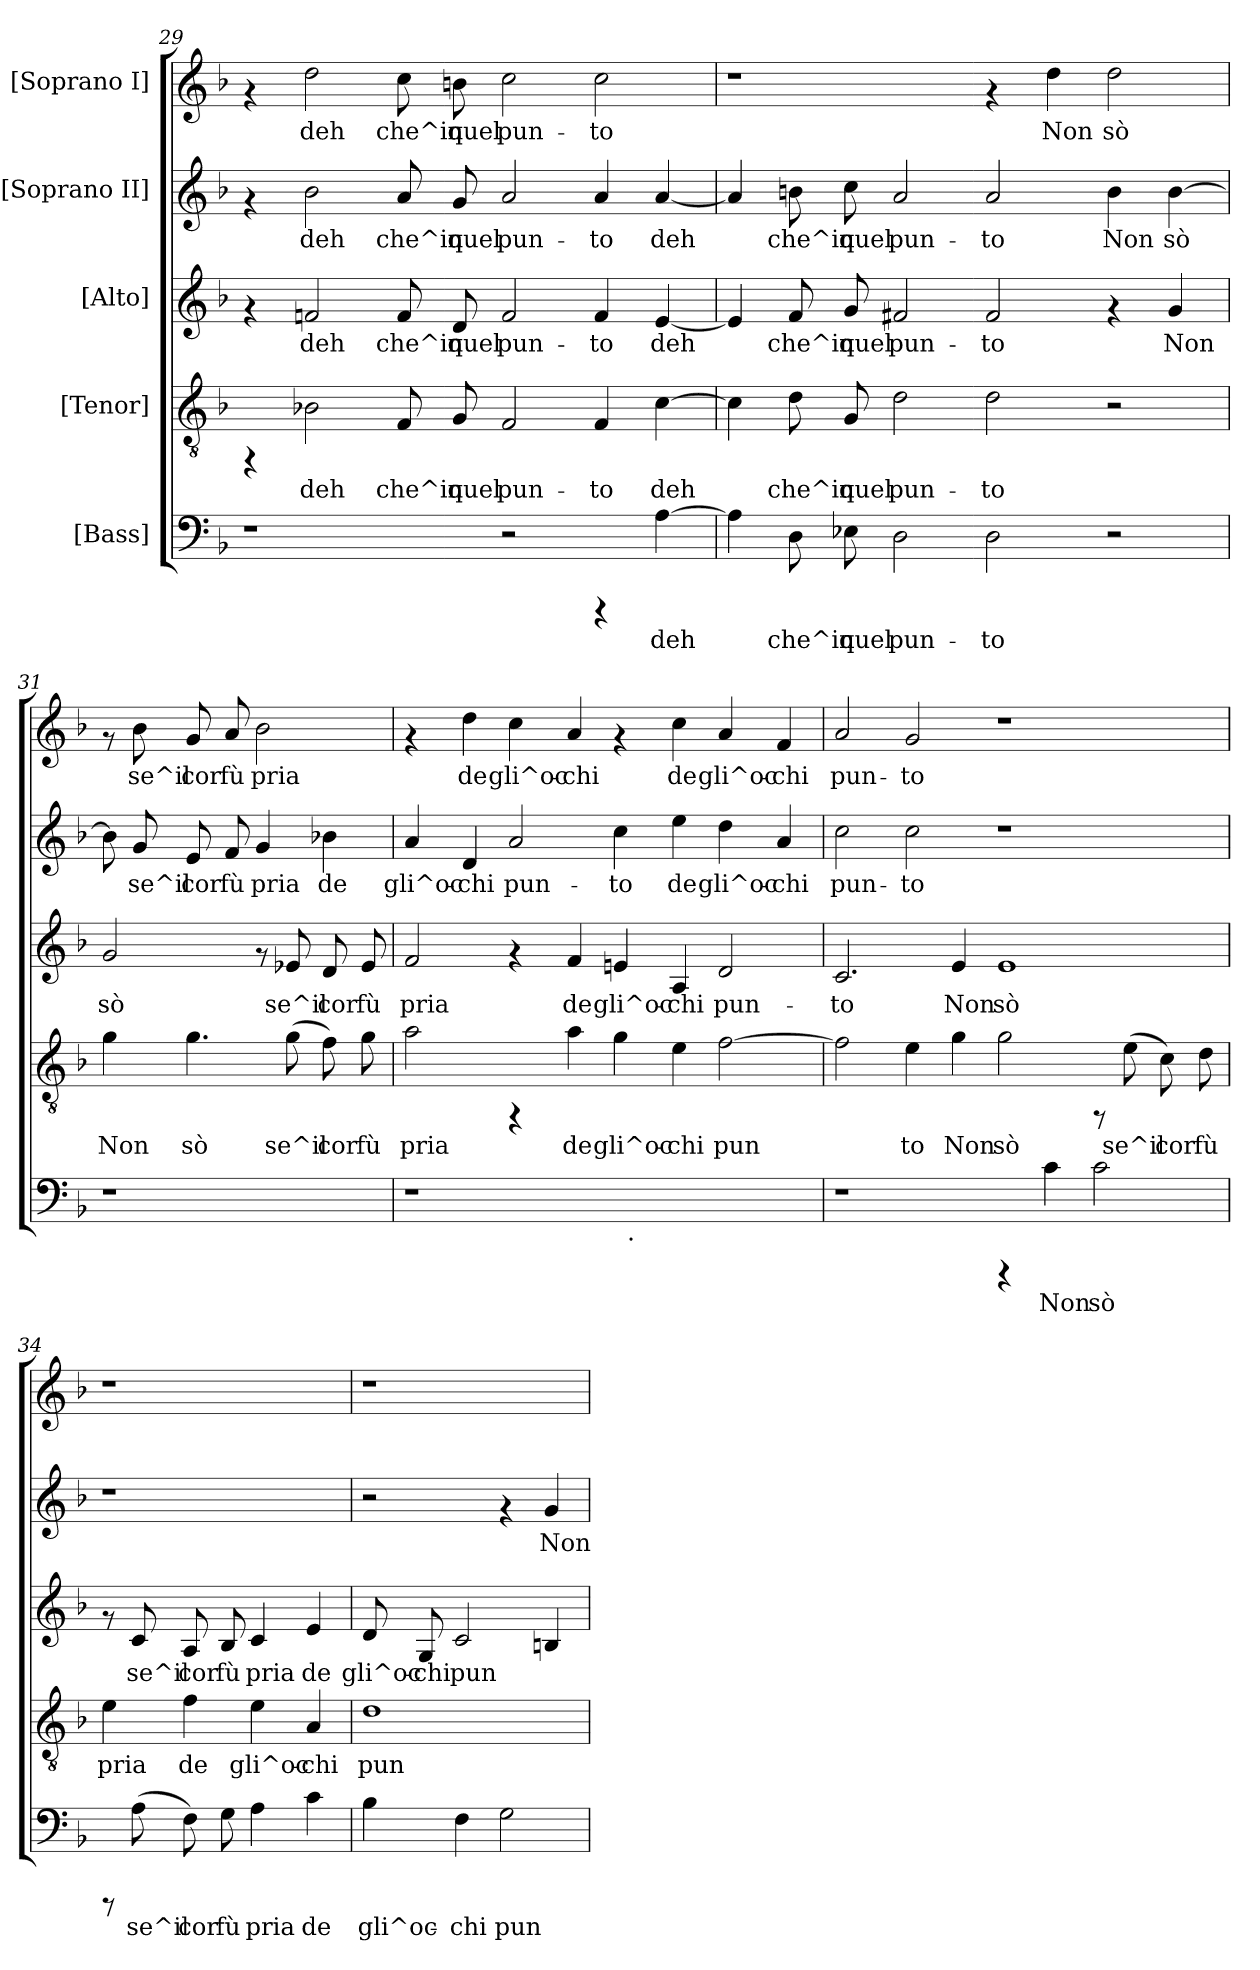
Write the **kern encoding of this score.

**kern	**text	**kern	**text	**kern	**text	**kern	**text	**kern	**text
*part5	*part5	*part4	*part4	*part3	*part3	*part2	*part2	*part1	*part1
*staff5	*staff5	*staff4	*staff4	*staff3	*staff3	*staff2	*staff2	*staff1	*staff1
*I"[Bass]	*	*I"[Tenor]	*	*I"[Alto]	*	*I"[Soprano II]	*	*I"[Soprano I]	*
!!LO:PB:g=z
*clefF4	*	*clefGv2	*	*clefG2	*	*clefG2	*	*clefG2	*
*k[b-]	*	*k[b-]	*	*k[b-]	*	*k[b-]	*	*k[b-]	*
*F:	*	*F:	*	*F:	*	*F:	*	*F:	*
=29	=29	=29	=29	=29	=29	=29	=29	=29	=29
1r	.	4rFF	.	4rf	.	4rf	.	4rf	.
!	!	!	!LO:LY:b:cj	!	!LO:LY:b:cj	!	!LO:LY:b:cj	!	!LO:LY:b:cj
.	.	2B-X\	deh	2fn/	deh	2b-\	deh	2dd\	deh
!	!	!	!LO:LY:b:cj	!	!LO:LY:b:cj	!	!LO:LY:b:cj	!	!LO:LY:b:cj
.	.	8F/	che^in	8f/	che^in	8a/	che^in	8cc\	che^in
!	!	!	!LO:LY:b:cj	!	!LO:LY:b:cj	!	!LO:LY:b:cj	!	!LO:LY:b:cj
.	.	8G/	quel	8d/	quel	8g/	quel	8bn\	quel
!	!	!	!LO:LY:b:cj	!	!LO:LY:b:cj	!	!LO:LY:b:cj	!	!LO:LY:b:cj
2r	.	2F/	pun-	2f/	pun-	2a/	pun-	2cc\	pun-
!	!	!	!LO:LY:b:cj	!	!LO:LY:b:cj	!	!LO:LY:b:cj	!	!LO:LY:b:cj
4rCCC	.	4F/	-to	4f/	-to	4a/	-to	2cc\	-to
!	!LO:LY:b:cj	!	!LO:LY:b:cj	!	!LO:LY:b:cj	!	!LO:LY:b:cj	!	!
[>4A\	deh	[>4c\	deh	[<4e/	deh	[<4a/	deh	.	.
=30	=30	=30	=30	=30	=30	=30	=30	=30	=30
!	!LO:LY:b:cj	!	!LO:LY:b:cj	!	!LO:LY:b:cj	!	!LO:LY:b:cj	!	!
4A\]	.	4c\]	.	4e/]	.	4a/]	.	1r	.
!	!LO:LY:b:cj	!	!LO:LY:b:cj	!	!LO:LY:b:cj	!	!LO:LY:b:cj	!	!
8D\	che^in	8d\	che^in	8f/	che^in	8bn\	che^in	.	.
!	!LO:LY:b:cj	!	!LO:LY:b:cj	!	!LO:LY:b:cj	!	!LO:LY:b:cj	!	!
8E-X\	quel	8G/	quel	8g/	quel	8cc\	quel	.	.
!	!LO:LY:b:cj	!	!LO:LY:b:cj	!	!LO:LY:b:cj	!	!LO:LY:b:cj	!	!
2D\	pun-	2d\	pun-	2f#X/	pun-	2a/	pun-	.	.
!	!LO:LY:b:cj	!	!LO:LY:b:cj	!	!LO:LY:b:cj	!	!LO:LY:b:cj	!	!
2D\	-to	2d\	-to	2f#/	-to	2a/	-to	4rf	.
!	!	!	!	!	!	!	!	!	!LO:LY:b:cj
.	.	.	.	.	.	.	.	4dd\	Non
!	!	!	!	!	!	!	!LO:LY:b:cj	!	!LO:LY:b:cj
2r	.	2r	.	4rf	.	4b\	Non	2dd\	sò
!	!	!	!	!	!LO:LY:b:cj	!	!LO:LY:b:cj	!	!
.	.	.	.	4g/	Non	[>4b\	sò	.	.
=31	=31	=31	=31	=31	=31	=31	=31	=31	=31
!	!	!	!LO:LY:b:cj	!	!LO:LY:b:cj	!	!LO:LY:b:cj	!	!
1r	.	4g\	Non	2g/	sò	8b\]	.	8rf	.
!	!	!	!	!	!	!	!LO:LY:b:cj	!	!LO:LY:b:cj
.	.	.	.	.	.	8g/	se^il	8b-\	se^il
!	!	!	!LO:LY:b:cj	!	!	!	!LO:LY:b:cj	!	!LO:LY:b:cj
.	.	4.g\	sò	.	.	8e/	cor	8g/	cor
!	!	!	!	!	!	!	!LO:LY:b:cj	!	!LO:LY:b:cj
.	.	.	.	.	.	8f/	fù	8a/	fù
!	!	!	!	!	!	!	!LO:LY:b:cj	!	!LO:LY:b:cj
.	.	.	.	8rf	.	4g/	pria	2b-\	pria
!	!	!	!LO:LY:b:cj	!	!LO:LY:b:cj	!	!	!	!
.	.	(<8g\	se^il	8e-X/	se^il	.	.	.	.
!	!	!	!LO:LY:b:cj	!	!LO:LY:b:cj	!	!LO:LY:b:cj	!	!
.	.	8f\)	cor	8d/	cor	4b-X\	de	.	.
!	!	!	!LO:LY:b:cj	!	!LO:LY:b:cj	!	!	!	!
.	.	8g\	fù	8e-/	fù	.	.	.	.
!!LO:PB:g=z
=32	=32	=32	=32	=32	=32	=32	=32	=32	=32
!	!	!	!LO:LY:b:cj	!	!LO:LY:b:cj	!	!LO:LY:b:cj	!	!
1r	.	2a\	pria	2f/	pria	4a/	gli^oc-	4rf	.
!	!	!	!	!	!	!	!LO:LY:b:cj	!	!LO:LY:b:cj
.	.	.	.	.	.	4d/	-chi	4dd\	de
!	!	!	!	!	!	!	!LO:LY:b:cj	!	!LO:LY:b:cj
.	.	4rFF	.	4rf	.	2a/	pun-	4cc\	gli^oc-
!	!	!	!LO:LY:b:cj	!	!LO:LY:b:cj	!	!	!	!LO:LY:b:cj
.	.	4a\	de	4f/	de	.	.	4a/	-chi
!	!	!	!LO:LY:b:cj	!	!LO:LY:b:cj	!	!LO:LY:b:cj	!	!
32ryy	.	4g\	gli^oc-	4en/	gli^oc-	4cc\	-to	4rf	.
!LO:TX:b:t=.	!	!	!	!	!	!	!	!	!
32%31ryy	.	.	.	.	.	.	.	.	.
!	!	!	!LO:LY:b:cj	!	!LO:LY:b:cj	!	!LO:LY:b:cj	!	!LO:LY:b:cj
.	.	4e\	-chi	4A/	-chi	4ee\	de	4cc\	de
!	!	!	!LO:LY:b:cj	!	!LO:LY:b:cj	!	!LO:LY:b:cj	!	!LO:LY:b:cj
.	.	[>2f\	pun-	2d/	pun-	4dd\	gli^oc-	4a/	gli^oc-
!	!	!	!	!	!	!	!LO:LY:b:cj	!	!LO:LY:b:cj
.	.	.	.	.	.	4a/	-chi	4f/	-chi
=33	=33	=33	=33	=33	=33	=33	=33	=33	=33
!	!	!	!LO:LY:b:cj	!	!LO:LY:b:cj	!	!LO:LY:b:cj	!	!LO:LY:b:cj
1r	.	2f\]	--	2.c/	-to	2cc\	pun-	2a/	pun-
!	!	!	!LO:LY:b:cj	!	!	!	!LO:LY:b:cj	!	!LO:LY:b:cj
.	.	4e\	-to	.	.	2cc\	-to	2g/	-to
!	!	!	!LO:LY:b:cj	!	!LO:LY:b:cj	!	!	!	!
.	.	4g\	Non	4e/	Non	.	.	.	.
!	!	!	!LO:LY:b:cj	!	!LO:LY:b:cj	!	!	!	!
4rCCC	.	2g\	sò	1e	sò	1r	.	1r	.
!	!LO:LY:b:cj	!	!	!	!	!	!	!	!
4c\	Non	.	.	.	.	.	.	.	.
!	!LO:LY:b:cj	!	!	!	!	!	!	!	!
2c\	sò	8rFF	.	.	.	.	.	.	.
!	!	!	!LO:LY:b:cj	!	!	!	!	!	!
.	.	(<8e\	se^il	.	.	.	.	.	.
!	!	!	!LO:LY:b:cj	!	!	!	!	!	!
.	.	8c\)	cor	.	.	.	.	.	.
!	!	!	!LO:LY:b:cj	!	!	!	!	!	!
.	.	8d\	fù	.	.	.	.	.	.
=34	=34	=34	=34	=34	=34	=34	=34	=34	=34
!	!	!	!LO:LY:b:cj	!	!	!	!	!	!
8rCCC	.	4e\	pria	8rf	.	1r	.	1r	.
!	!LO:LY:b:cj	!	!	!	!LO:LY:b:cj	!	!	!	!
(<8A\	se^il	.	.	8c/	se^il	.	.	.	.
!	!LO:LY:b:cj	!	!LO:LY:b:cj	!	!LO:LY:b:cj	!	!	!	!
8F\)	cor	4f\	de	8A/	cor	.	.	.	.
!	!LO:LY:b:cj	!	!	!	!LO:LY:b:cj	!	!	!	!
8G\	fù	.	.	8B-/	fù	.	.	.	.
!	!LO:LY:b:cj	!	!LO:LY:b:cj	!	!LO:LY:b:cj	!	!	!	!
4A\	pria	4e\	gli^oc-	4c/	pria	.	.	.	.
!	!LO:LY:b:cj	!	!LO:LY:b:cj	!	!LO:LY:b:cj	!	!	!	!
4c\	de	4A/	-chi	4e/	de	.	.	.	.
=35	=35	=35	=35	=35	=35	=35	=35	=35	=35
!	!LO:LY:b:cj	!	!LO:LY:b:cj	!	!LO:LY:b:cj	!	!	!	!
4B-\	gli^oc-	1d	pun-	8d/	gli^oc-	2r	.	1r	.
!	!	!	!	!	!LO:LY:b:cj	!	!	!	!
.	.	.	.	8G/	-chi	.	.	.	.
!	!LO:LY:b:cj	!	!	!	!LO:LY:b:cj	!	!	!	!
4F\	-chi	.	.	2c/	pun-	.	.	.	.
!	!LO:LY:b:cj	!	!	!	!	!	!	!	!
2G\	pun-	.	.	.	.	4rf	.	.	.
!	!	!	!	!	!LO:LY:b:cj	!	!LO:LY:b:cj	!	!
.	.	.	.	4Bn/	--	4g/	Non	.	.
=	=	=	=	=	=	=	=	=	=
*-	*-	*-	*-	*-	*-	*-	*-	*-	*-
